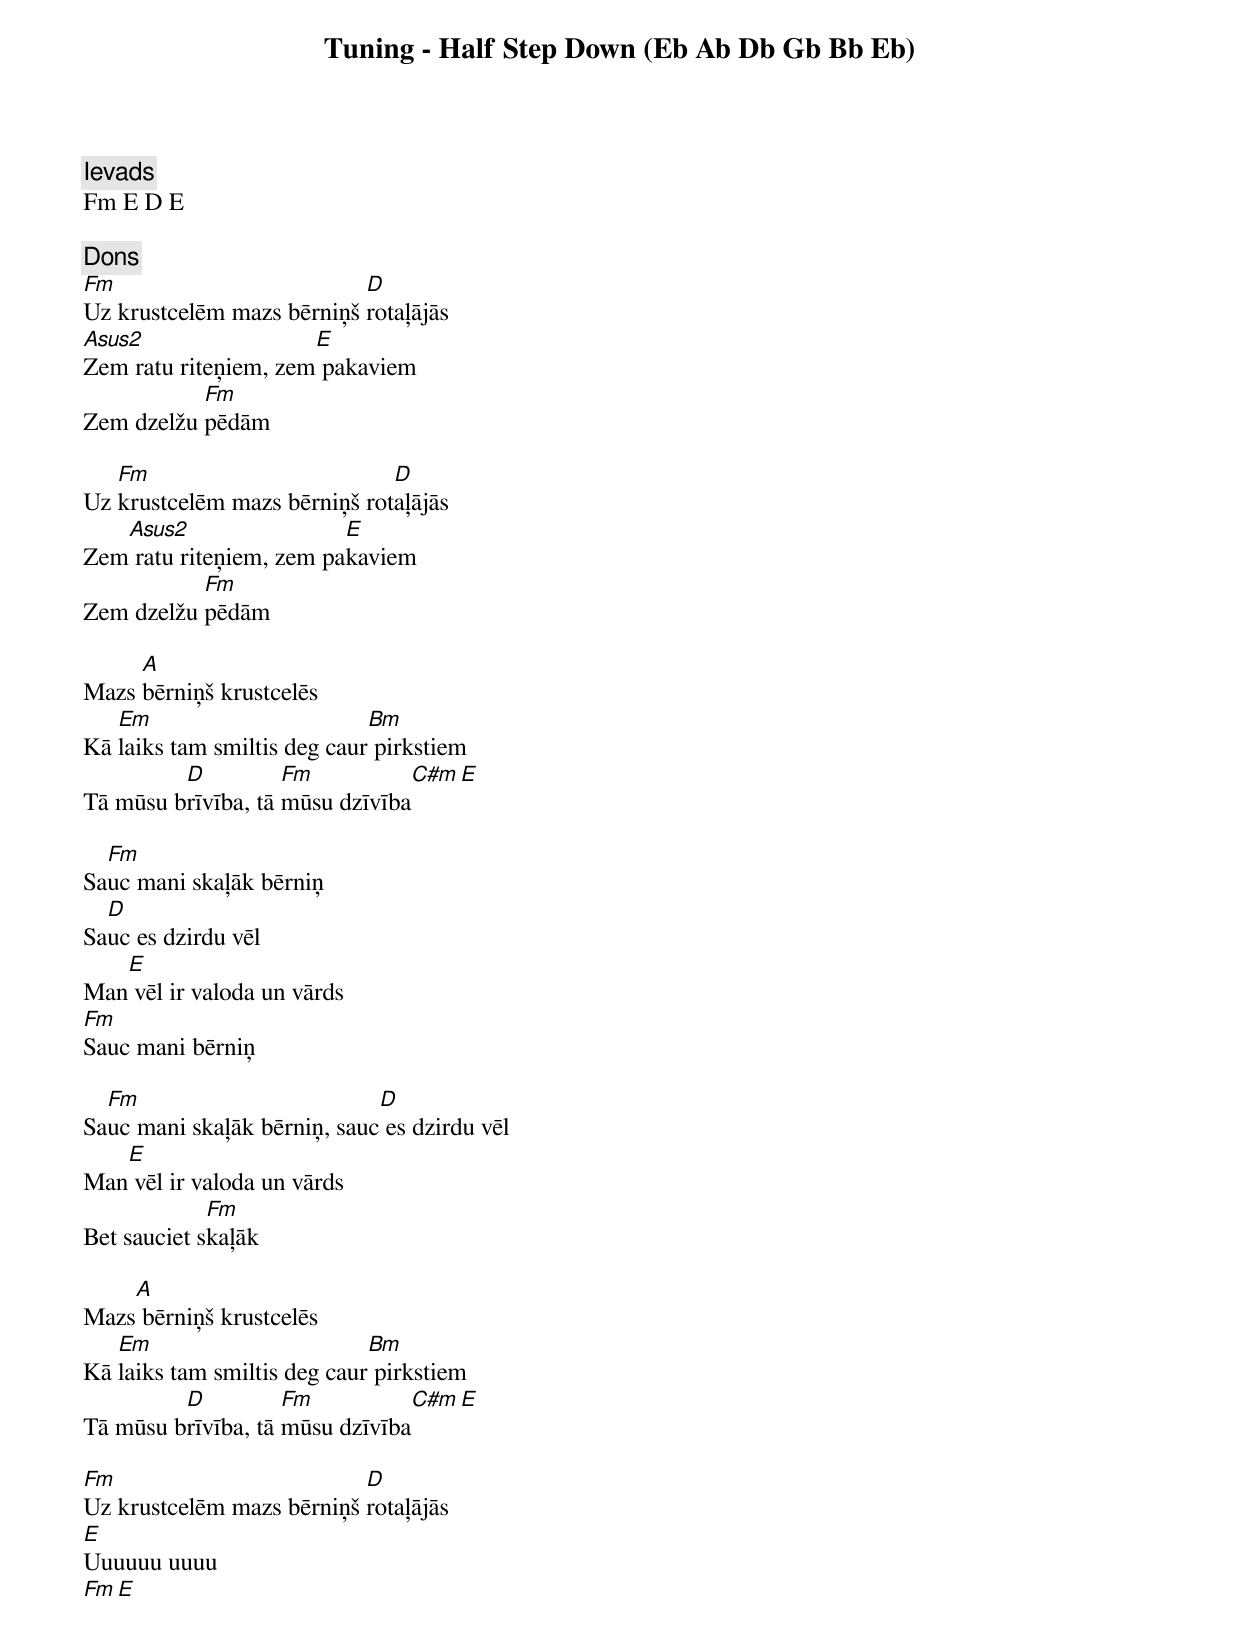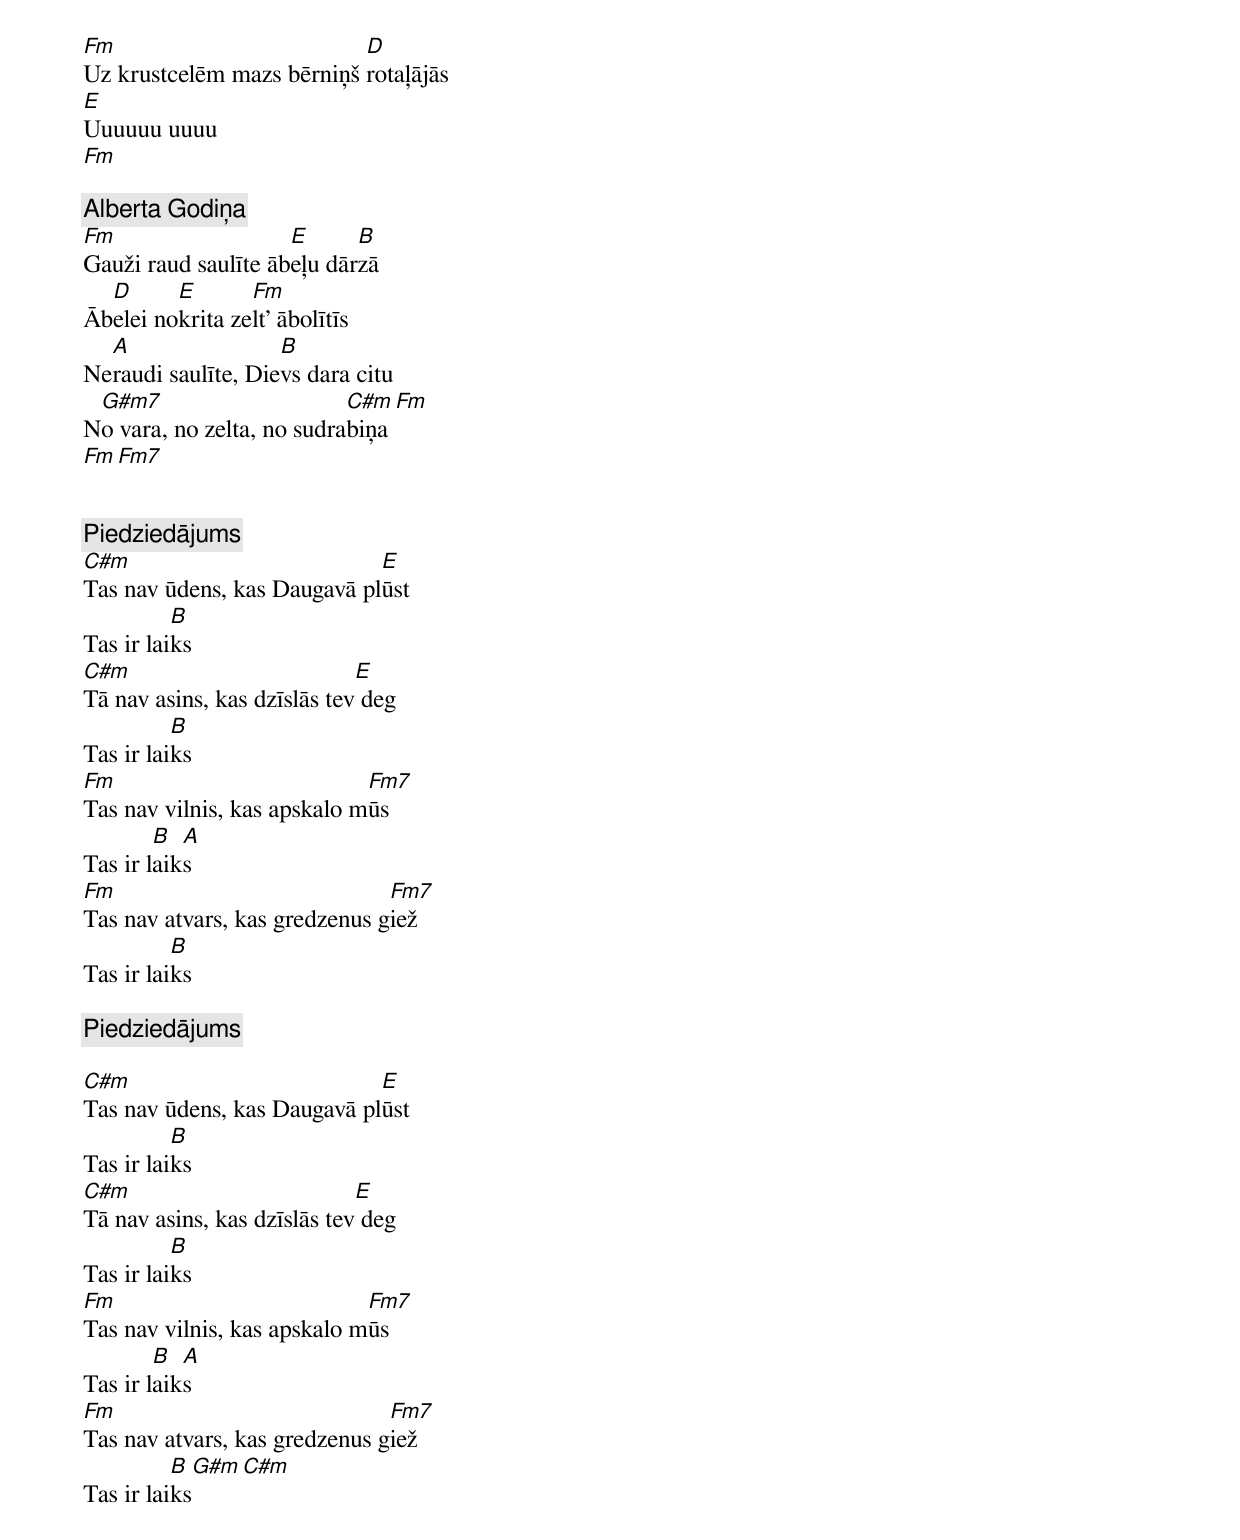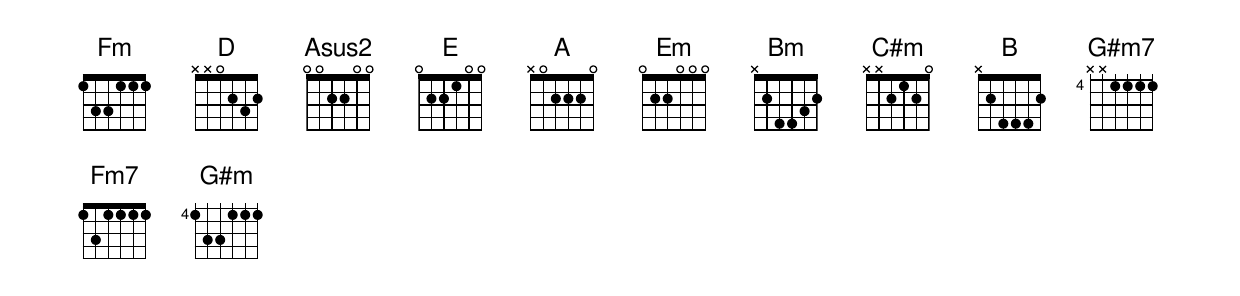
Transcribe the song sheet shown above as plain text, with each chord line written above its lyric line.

Tuning - Half Step Down (Eb Ab Db Gb Bb Eb)
[Ievads]
Fm E D E

[Dons]
Fm                         D
Uz krustcelēm mazs bērniņš rotaļājās
Asus2                 E
Zem ratu riteņiem, zem pakaviem
           Fm
Zem dzelžu pēdām

   Fm                         D
Uz krustcelēm mazs bērniņš rotaļājās
   Asus2                 E
Zem ratu riteņiem, zem pakaviem
           Fm
Zem dzelžu pēdām

     A
Mazs bērniņš krustcelēs
   Em                        Bm
Kā laiks tam smiltis deg caur pirkstiem
         D          Fm           C#m    E
Tā mūsu brīvība, tā mūsu dzīvība

  Fm
Sauc mani skaļāk bērniņ
  D
Sauc es dzirdu vēl
   E
Man vēl ir valoda un vārds
Fm
Sauc mani bērniņ

  Fm                         D
Sauc mani skaļāk bērniņ, sauc es dzirdu vēl
   E
Man vēl ir valoda un vārds
             Fm
Bet sauciet skaļāk

    A
Mazs bērniņš krustcelēs
   Em                        Bm
Kā laiks tam smiltis deg caur pirkstiem
         D          Fm          C#m    E
Tā mūsu brīvība, tā mūsu dzīvība

Fm                         D
Uz krustcelēm mazs bērniņš rotaļājās
E
Uuuuuu uuuu
Fm E

Fm                         D
Uz krustcelēm mazs bērniņš rotaļājās
E
Uuuuuu uuuu
Fm

[Alberta Godiņa]
Fm                   E      B
Gauži raud saulīte ābeļu dārzā
  D      E       Fm
Ābelei nokrita zelt' ābolītīs
  A                 B
Neraudi saulīte, Dievs dara citu
 G#m7                      C#m Fm
No vara, no zelta, no sudrabiņa
Fm Fm7


[Piedziedājums]
C#m                          E
Tas nav ūdens, kas Daugavā plūst
          B
Tas ir laiks
C#m                          E
Tā nav asins, kas dzīslās tev deg
          B
Tas ir laiks
Fm                           Fm7
Tas nav vilnis, kas apskalo mūs
        B  A
Tas ir laiks
Fm                             Fm7
Tas nav atvars, kas gredzenus giež
          B
Tas ir laiks

[Piedziedājums]

C#m                          E
Tas nav ūdens, kas Daugavā plūst
          B
Tas ir laiks
C#m                          E
Tā nav asins, kas dzīslās tev deg
          B
Tas ir laiks
Fm                           Fm7
Tas nav vilnis, kas apskalo mūs
        B  A
Tas ir laiks
Fm                             Fm7
Tas nav atvars, kas gredzenus giež
          B G#m C#m
Tas ir laiks
